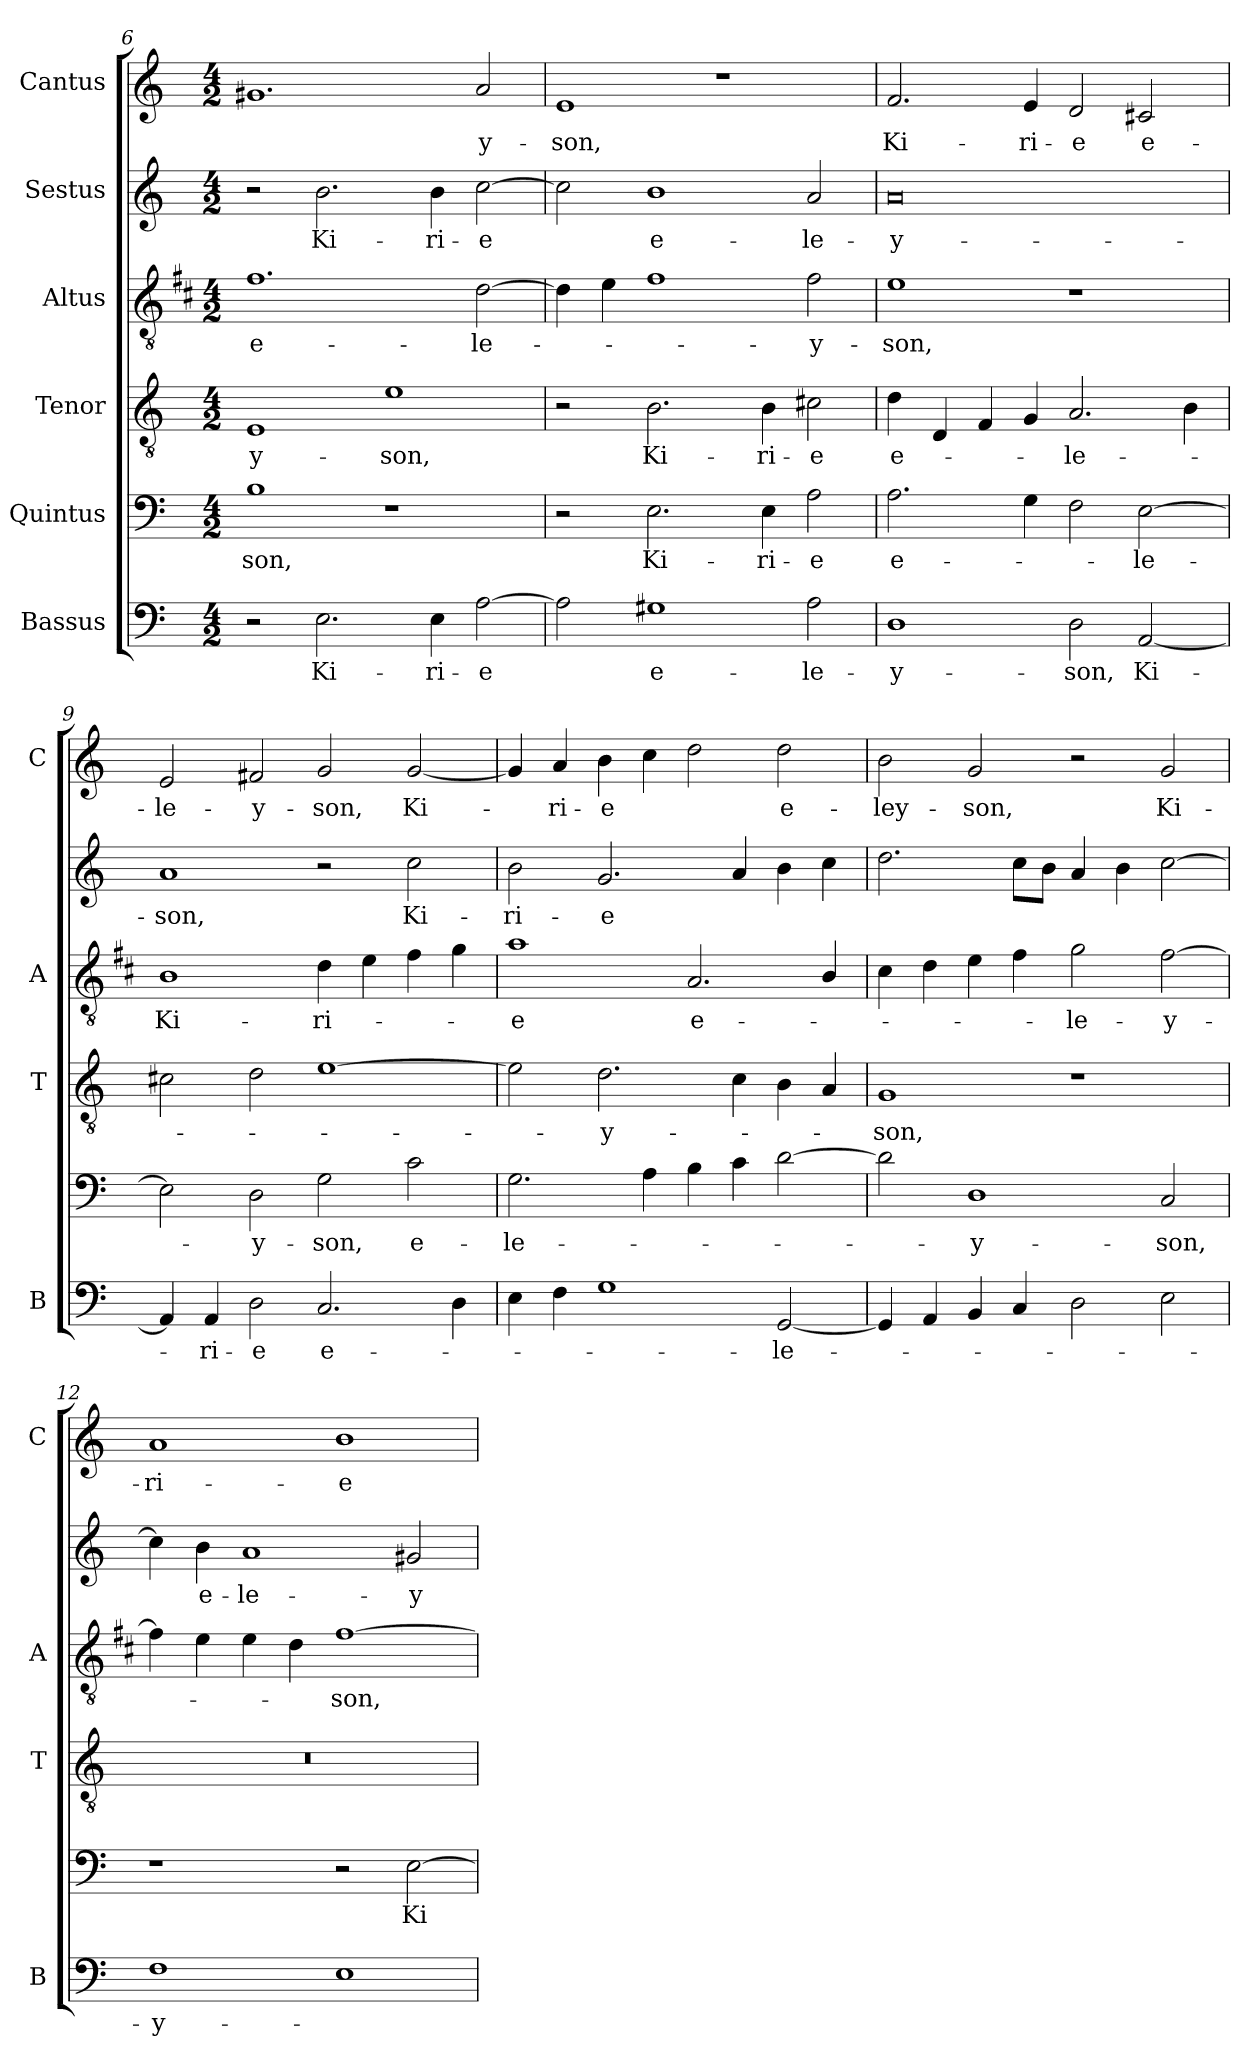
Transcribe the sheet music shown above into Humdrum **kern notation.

**kern	**text	**kern	**text	**kern	**text	**kern	**text	**kern	**text	**kern	**text
*part6	*part6	*part5	*part5	*part4	*part4	*part3	*part3	*part2	*part2	*part1	*part1
*staff6	*staff6	*staff5	*staff5	*staff4	*staff4	*staff3	*staff3	*staff2	*staff2	*staff1	*staff1
*I"Bassus	*	*I"Quintus	*	*I"Tenor	*	*I"Altus	*	*I"Sestus	*	*I"Cantus	*
*I'B	*	*	*	*I'T	*	*I'A	*	*	*	*I'C	*
!!LO:LB:g=z
*clefF4	*	*clefF4	*	*clefGv2	*	*clefGv2	*	*clefG2	*	*clefG2	*
*	*	*	*	*	*	*ITrd1c2	*	*	*	*	*
*k[]	*	*k[]	*	*k[]	*	*k[]	*	*k[]	*	*k[]	*
*C:	*	*C:	*	*C:	*	*C:	*	*C:	*	*C:	*
*M4/2	*	*M4/2	*	*M4/2	*	*M4/2	*	*M4/2	*	*M4/2	*
=6	=6	=6	=6	=6	=6	=6	=6	=6	=6	=6	=6
!	!	!	!LO:LY:b	!	!LO:LY:b	!	!LO:LY:b	!	!	!	!
2r	.	1B	-son,	1E	-y-	1.e	e-	2r	.	1.g#X	.
!	!LO:LY:b	!	!	!	!	!	!	!	!LO:LY:b	!	!
2.E\	Ki-	.	.	.	.	.	.	2.b\	Ki-	.	.
!	!	!	!	!	!LO:LY:b	!	!	!	!	!	!
.	.	1r	.	1e	-son,	.	.	.	.	.	.
!	!LO:LY:b	!	!	!	!	!	!	!	!LO:LY:b	!	!
4E\	-ri-	.	.	.	.	.	.	4b\	-ri-	.	.
!	!LO:LY:b	!	!	!	!	!	!LO:LY:b	!	!LO:LY:b	!	!LO:LY:b
[2A\	-e	.	.	.	.	[2c\	-le-	[2cc\	-e	2a/	-y-
=7	=7	=7	=7	=7	=7	=7	=7	=7	=7	=7	=7
!	!	!	!	!	!	!	!	!	!	!	!LO:LY:b
2A\]	.	2r	.	2r	.	4c\]	.	2cc\]	.	1e	-son,
.	.	.	.	.	.	4d\	.	.	.	.	.
!	!LO:LY:b	!	!LO:LY:b	!	!LO:LY:b	!	!	!	!LO:LY:b	!	!
1G#X	e-	2.E\	Ki-	2.B\	Ki-	1e	.	1b	e-	.	.
.	.	.	.	.	.	.	.	.	.	1r	.
!	!	!	!LO:LY:b	!	!LO:LY:b	!	!	!	!	!	!
.	.	4E\	-ri-	4B\	-ri-	.	.	.	.	.	.
!	!LO:LY:b	!	!LO:LY:b	!	!LO:LY:b	!	!LO:LY:b	!	!LO:LY:b	!	!
2A\	-le-	2A\	-e	2c#X\	-e	2e\	-y-	2a/	-le-	.	.
=8	=8	=8	=8	=8	=8	=8	=8	=8	=8	=8	=8
!	!LO:LY:b	!	!LO:LY:b	!	!LO:LY:b	!	!LO:LY:b	!	!LO:LY:b	!	!LO:LY:b
1D	-y-	2.A\	e-	4d\	e-	1d	-son,	0a	-y-	2.f/	Ki-
.	.	.	.	4D/	.	.	.	.	.	.	.
.	.	.	.	4F/	.	.	.	.	.	.	.
!	!	!	!	!	!	!	!	!	!	!	!LO:LY:b
.	.	4G\	.	4G/	.	.	.	.	.	4e/	-ri-
!	!LO:LY:b	!	!	!	!LO:LY:b	!	!	!	!	!	!LO:LY:b
2D\	-son,	2F\	.	2.A/	-le-	1r	.	.	.	2d/	-e
!	!LO:LY:b	!	!LO:LY:b	!	!	!	!	!	!	!	!LO:LY:b
[2AA/	Ki-	[2E\	-le-	.	.	.	.	.	.	2c#X/	e-
.	.	.	.	4B\	.	.	.	.	.	.	.
=9	=9	=9	=9	=9	=9	=9	=9	=9	=9	=9	=9
!	!	!	!	!	!	!	!LO:LY:b	!	!LO:LY:b	!	!LO:LY:b
4AA/]	.	2E\]	.	2c#X\	.	1A	Ki-	1a	-son,	2e/	-le-
!	!LO:LY:b	!	!	!	!	!	!	!	!	!	!
4AA/	-ri-	.	.	.	.	.	.	.	.	.	.
!	!LO:LY:b	!	!LO:LY:b	!	!	!	!	!	!	!	!LO:LY:b
2D\	-e	2D\	-y-	2d\	.	.	.	.	.	2f#X/	-y-
!	!LO:LY:b	!	!LO:LY:b	!	!	!	!LO:LY:b	!	!	!	!LO:LY:b
2.C/	e-	2G\	-son,	[1e	.	4c\	-ri-	2r	.	2g/	-son,
.	.	.	.	.	.	4d\	.	.	.	.	.
!	!	!	!LO:LY:b	!	!	!	!	!	!LO:LY:b	!	!LO:LY:b
.	.	2c\	e-	.	.	4e\	.	2cc\	Ki-	[2g/	Ki-
4D\	.	.	.	.	.	4f\	.	.	.	.	.
=10	=10	=10	=10	=10	=10	=10	=10	=10	=10	=10	=10
!	!	!	!LO:LY:b	!	!	!	!LO:LY:b	!	!LO:LY:b	!	!
4E\	.	2.G\	-le-	2e\]	.	1g	-e	2b\	-ri-	4g/]	.
!	!	!	!	!	!	!	!	!	!	!	!LO:LY:b
4F\	.	.	.	.	.	.	.	.	.	4a/	-ri-
!	!	!	!	!	!LO:LY:b	!	!	!	!LO:LY:b	!	!LO:LY:b
1G	.	.	.	2.d\	-y-	.	.	2.g/	-e	4b\	-e
.	.	4A\	.	.	.	.	.	.	.	4cc\	.
!	!	!	!	!	!	!	!LO:LY:b	!	!	!	!
.	.	4B\	.	.	.	2.G/	e-	.	.	2dd\	.
.	.	4c\	.	4c\	.	.	.	4a/	.	.	.
!	!LO:LY:b	!	!	!	!	!	!	!	!	!	!LO:LY:b
[2GG/	-le-	[2d\	.	4B\	.	.	.	4b\	.	2dd\	e-
.	.	.	.	4A/	.	4A/	.	4cc\	.	.	.
!!LO:PB:g=z
=11	=11	=11	=11	=11	=11	=11	=11	=11	=11	=11	=11
!	!	!	!	!	!LO:LY:b	!	!	!	!	!	!LO:LY:b
4GG/]	.	2d\]	.	1G	-son,	4B\	.	2.dd\	.	2b\	-ley-
4AA/	.	.	.	.	.	4c\	.	.	.	.	.
!	!	!	!LO:LY:b	!	!	!	!	!	!	!	!LO:LY:b
4BB/	.	1D	-y-	.	.	4d\	.	.	.	2g/	-son,
4C/	.	.	.	.	.	4e\	.	8cc\L	.	.	.
.	.	.	.	.	.	.	.	8b\J	.	.	.
!	!	!	!	!	!	!	!LO:LY:b	!	!	!	!
2D\	.	.	.	1r	.	2f\	-le-	4a/	.	2r	.
.	.	.	.	.	.	.	.	4b\	.	.	.
!	!	!	!LO:LY:b	!	!	!	!LO:LY:b	!	!	!	!LO:LY:b
2E\	.	2C/	-son,	.	.	[2e\	-y-	[2cc\	.	2g/	Ki-
=12	=12	=12	=12	=12	=12	=12	=12	=12	=12	=12	=12
!	!LO:LY:b	!	!	!	!	!	!	!	!	!	!LO:LY:b
1F	-y-	1r	.	0r	.	4e\]	.	4cc\]	.	1a	-ri-
!	!	!	!	!	!	!	!	!	!LO:LY:b	!	!
.	.	.	.	.	.	4d\	.	4b\	e-	.	.
!	!	!	!	!	!	!	!	!	!LO:LY:b	!	!
.	.	.	.	.	.	4d\	.	1a	-le-	.	.
.	.	.	.	.	.	4c\	.	.	.	.	.
!	!	!	!	!	!	!	!LO:LY:b	!	!	!	!LO:LY:b
1E	.	2r	.	.	.	[1e	-son,	.	.	1b	-e
!	!	!	!LO:LY:b	!	!	!	!	!	!LO:LY:b	!	!
.	.	[2E\	Ki-	.	.	.	.	2g#X/	-y-	.	.
=	=	=	=	=	=	=	=	=	=	=	=
*-	*-	*-	*-	*-	*-	*-	*-	*-	*-	*-	*-
